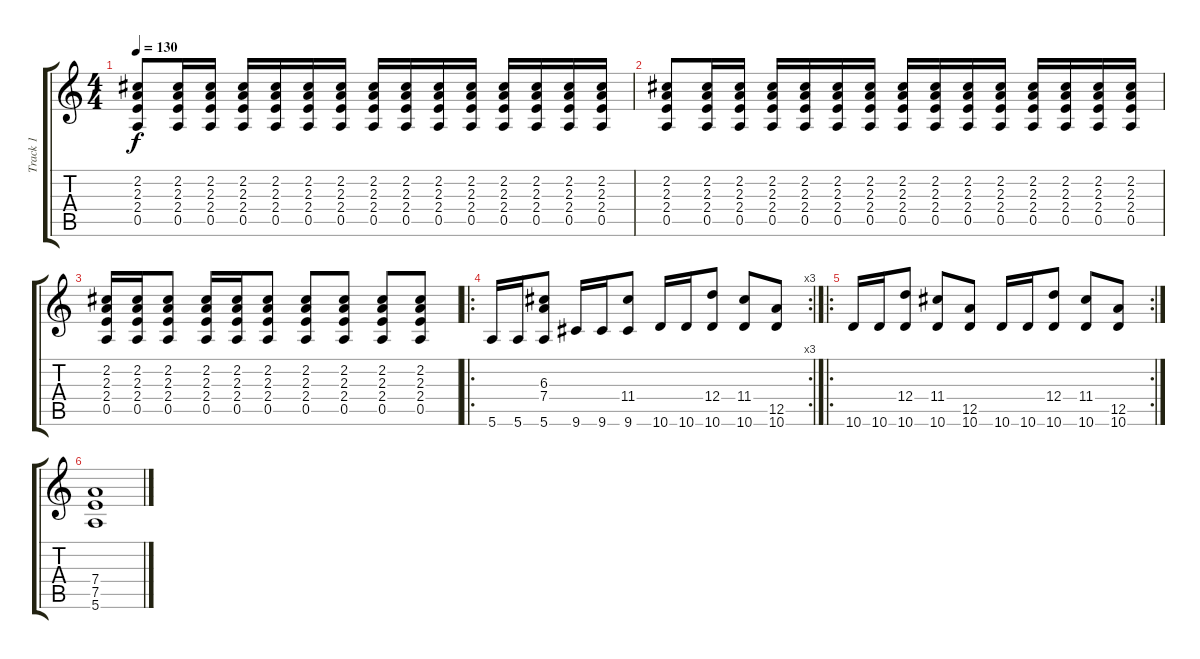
\track ("Track 1" "Track 1") {instrument electricguitarjazz}
\staff {score tabs}
\tuning (E4 B3 G3 D3 A2 E2) {hide}
\ts (4 4)
\tempo 130
\clef g2
\ks c
(2.2 2.3 2.4 0.5).8{dy f} (2.2 2.3 2.4 0.5).16 (2.2 2.3 2.4 0.5).16 (2.2 2.3 2.4 0.5).16 (2.2 2.3 2.4 0.5).16 (2.2 2.3 2.4 0.5).16 (2.2 2.3 2.4 0.5).16 (2.2 2.3 2.4 0.5).16 (2.2 2.3 2.4 0.5).16 (2.2 2.3 2.4 0.5).16 (2.2 2.3 2.4 0.5).16 (2.2 2.3 2.4 0.5).16 (2.2 2.3 2.4 0.5).16 (2.2 2.3 2.4 0.5).16 (2.2 2.3 2.4 0.5).16 |
(2.2 2.3 2.4 0.5).8 (2.2 2.3 2.4 0.5).16 (2.2 2.3 2.4 0.5).16 (2.2 2.3 2.4 0.5).16 (2.2 2.3 2.4 0.5).16 (2.2 2.3 2.4 0.5).16 (2.2 2.3 2.4 0.5).16 (2.2 2.3 2.4 0.5).16 (2.2 2.3 2.4 0.5).16 (2.2 2.3 2.4 0.5).16 (2.2 2.3 2.4 0.5).16 (2.2 2.3 2.4 0.5).16 (2.2 2.3 2.4 0.5).16 (2.2 2.3 2.4 0.5).16 (2.2 2.3 2.4 0.5).16 |
(2.2 2.3 2.4 0.5).16 (2.2 2.3 2.4 0.5).16 (2.2 2.3 2.4 0.5).8 (2.2 2.3 2.4 0.5).16 (2.2 2.3 2.4 0.5).16 (2.2 2.3 2.4 0.5).8 (2.2 2.3 2.4 0.5).8 (2.2 2.3 2.4 0.5).8 (2.2 2.3 2.4 0.5).8 (2.2 2.3 2.4 0.5).8 |
\ro
\rc 3
5.6.16 5.6.16 (6.3 7.4 5.6).8 9.6.16 9.6.16 (11.4 9.6).8 10.6.16 10.6.16 (12.4 10.6).8 (11.4 10.6).8 (12.5 10.6).8 |
\ro
\rc 2
10.6.16 10.6.16 (12.4 10.6).8 (11.4 10.6).8 (12.5 10.6).8 10.6.16 10.6.16 (12.4 10.6).8 (11.4 10.6).8 (12.5 10.6).8 |
(7.4 7.5 5.6).1
